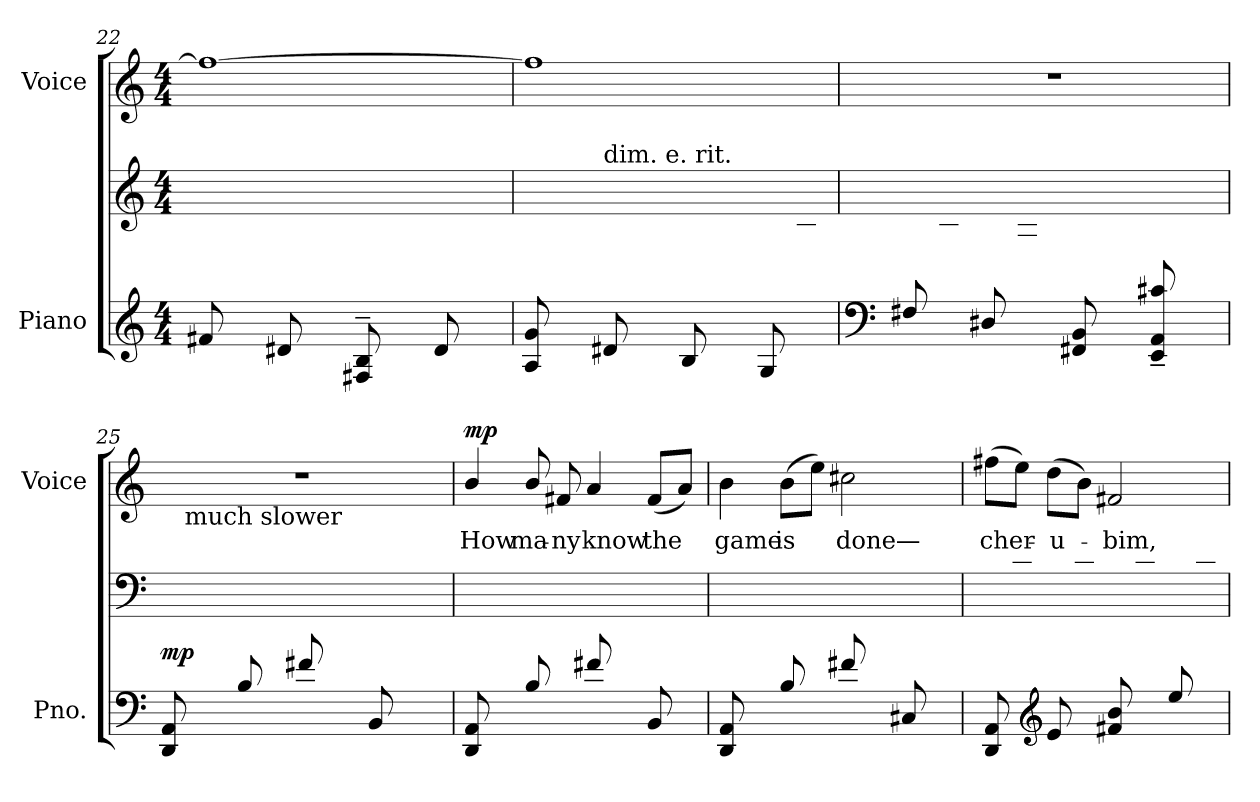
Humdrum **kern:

**kern	**kern	**dynam	**kern	**text	**dynam
*part2	*part2	*part2	*part1	*part1	*part1
*staff3	*staff2	*staff2/3	*staff1	*staff1	*staff1
*I"Piano	*	*	*I"Voice	*	*
*I'Pno.	*	*	*I'Voice	*	*
!!LO:LB:g=z
*clefG2	*clefG2	*	*clefG2	*	*
*k[]	*k[]	*	*k[]	*	*
*M4/4	*M4/4	*	*M4/4	*	*
=22	=22	=22	=22	=22	=22
*^	*	*	*	*	*
8f#Xi/L	1ryy	8ryy	.	1ff#i_>	.	.
8ryy	.	8bi\ 8dd#Xi 8ff#Xi	.	.	.	.
8d#Xi/	.	8ryy	.	.	.	.
8ryy	.	8gi\ 8bi 8dd#iJ	.	.	.	.
8F#Xi/~ 8Bi~L	.	8ryy	.	.	.	.
8ryy	.	8d#i\ 8gi 8bi	.	.	.	.
8d#i/	.	8ryy	.	.	.	.
8ryy	.	8gi\ 8bi 8dd#iJ	.	.	.	.
=23	=23	=23	=23	=23	=23	=23
8Ai/ 8giL	2.ryy	8ryy	.	1ff#i]	.	.
8ryy	.	8bi\ 8dd#Xi 8ff#Xi	.	.	.	.
!	!	!LO:TX:a:t=dim.      e.      rit.	!	!	!	!
8d#Xi/	.	8ryy	.	.	.	.
8ryy	.	8f#Xi\ 8bi 8dd#iJ	.	.	.	.
8Bi/L	.	8ryy	.	.	.	.
8ryy	.	8d#Xi\ 8gi 8bi	.	.	.	.
8Gi/	4ryy	8ryy	.	.	.	.
8ryy	.	8Bi\ 8d#i 8giJ	.	.	.	.
!!LO:PB:g=z
=24	=24	=24	=24	=24	=24	=24
*clefF4	*	*	*	*	*	*
8F#Xi/L	2ryy	8ryy	.	1r	.	.
8ryy	.	8Bi\ 8d#Xi 8f#Xi	.	.	.	.
8D#Xi/	.	8ryy	.	.	.	.
8ryy	.	8Gi\ 8Bi 8d#iJ	.	.	.	.
*	*	*clefF4	*	*	*	*
8FF#Xi/ 8BBiL	2ryy	8ryy	.	.	.	.
8ryy	.	8D#Xi\~ 8Gi~ 8Bi~	.	.	.	.
8EEi/~ 8AAi~ 8c#Xi~	.	8ryy	.	.	.	.
8ryy	.	8E#Xi\~ 8G#Xi~ 8Bi~J	.	.	.	.
=25	=25	=25	=25	=25	=25	=25
*	*	*	*	*^	*	*
8DDi/ 8AAiL	1ryy	8ryy	mp	1r	32ryy	.	.
.	.	.	.	.	64ryy	.	.
.	.	.	.	.	1024ryy	.	.
!	!	!	!	!	!LO:TX:b:t=much slower	!	!
.	.	.	.	.	2ryy	.	.
8ryy	.	8Eni\ 8F#Xi 8Ai	.	.	.	.	.
8Bi/	.	8ryy	.	.	.	.	.
8ryy	.	8F#i\ 8AiJ	.	.	.	.	.
8f#Xi/L	.	8ryy	.	.	.	.	.
.	.	.	.	.	4ryy	.	.
8ryy	.	8F#i\ 8Ai	.	.	.	.	.
8BBi/	.	8ryy	.	.	.	.	.
.	.	.	.	.	8ryy	.	.
8ryy	.	8F#i\ 8AiJ	.	.	.	.	.
.	.	.	.	.	16ryy	.	.
.	.	.	.	.	128...ryy	.	.
*	*	*	*	*v	*v	*	*
!!LO:LB:g=z
=26	=26	=26	=26	=26	=26	=26
*	*	*	*	*^	*	*
!	!	!	!	!	!	!LO:LY:b:color=#000000	!
*	*	*	*	*v	*v	*	*
8DDi/ 8AAiL	1ryy	8ryy	.	4bi/	How	mp
8ryy	.	8F#Xi\ 8Ai	.	.	.	.
!	!	!	!	!	!LO:LY:b:color=#000000	!
8Bi/	.	8ryy	.	8bi/	ma-	.
!	!	!	!	!	!LO:LY:b:color=#000000	!
8ryy	.	8F#i\ 8AiJ	.	8f#Xi/	-ny	.
!	!	!	!	!	!LO:LY:b:color=#000000	!
8f#Xi/L	.	8ryy	.	4ai/	know	.
8ryy	.	8F#i\ 8Ai	.	.	.	.
!	!	!	!	!	!LO:LY:b:color=#000000	!
8BBi/	.	8ryy	.	(8f#i/L	the	.
8ryy	.	8F#i\ 8AiJ	.	8ai/J)	.	.
=27	=27	=27	=27	=27	=27	=27
!	!	!	!	!	!LO:LY:b:color=#000000	!
8DDi/ 8AAiL	1ryy	8ryy	.	4bi\	game	.
8ryy	.	8F#Xi\ 8Ai	.	.	.	.
!	!	!	!	!	!LO:LY:b:color=#000000	!
8Bi/	.	8ryy	.	(8bi\L	is	.
8ryy	.	8F#i\ 8AiJ	.	8eei\J)	.	.
!	!	!	!	!	!LO:LY:b:color=#000000	!
8f#Xi/L	.	8ryy	.	2cc#Xi\	done—	.
8ryy	.	8F#i\ 8A#Xi	.	.	.	.
8C#Xi/	.	8ryy	.	.	.	.
8ryy	.	8F#i\ 8A#iJ	.	.	.	.
=28	=28	=28	=28	=28	=28	=28
!	!	!	!	!	!LO:LY:b:color=#000000	!
8DDi/ 8AAiL	4ryy	8ryy	.	(8ff#Xi\L	cher-	.
8ryy	.	8Gi\ 8Bi 8ci	.	8eei\J)	.	.
*clefG2	*	*	*	*	*	*
!	!	!	!	!	!LO:LY:b:color=#000000	!
8ei/	4ryy	8ryy	.	(8ddi\L	-u-	.
8ryy	.	8Gi\ 8Bi 8ciJ	.	8bi\J)	.	.
!	!	!	!	!	!LO:LY:b:color=#000000	!
8f#Xi/ 8biL	2ryy	8ryy	.	2f#Xi/	-bim,	.
8ryy	.	8Gi\ 8Bi 8ci	.	.	.	.
8eei/	.	8ryy	.	.	.	.
8ryy	.	8Gi\ 8Ai 8ciJ	.	.	.	.
*v	*v	*	*	*	*	*
=	=	=	=	=	=
*-	*-	*-	*-	*-	*-
